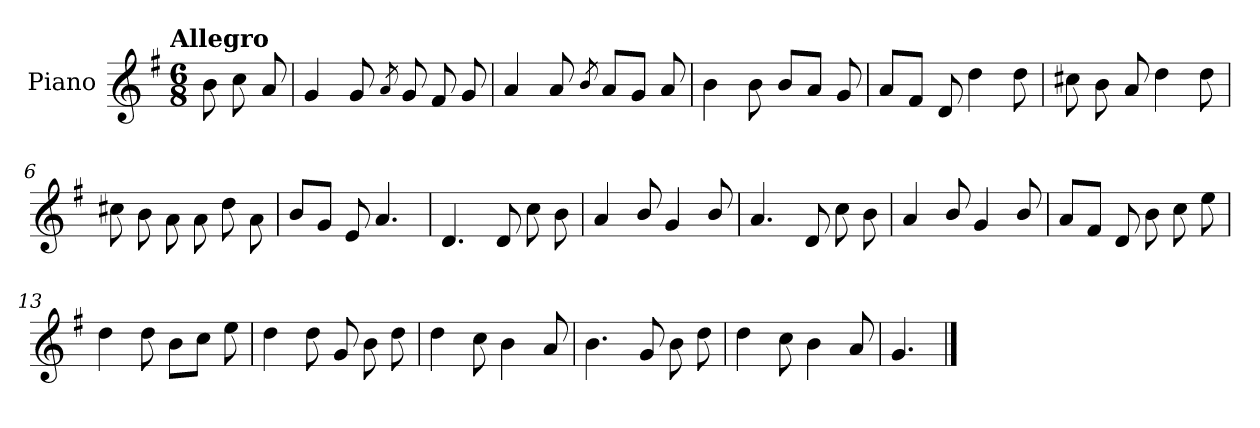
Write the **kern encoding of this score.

**kern
*part1
*staff1
*I"Piano
*I'Pno.
*clefG2
*k[f#]
!!LO:TX:omd:t=Allegro
*M6/8
*MM144
=
8b\
8cc\
8a/
=1
4g/
8g/
8qa/
8g/
8f#/
8g/
=2
4a/
8a/
8qb/
8a/L
8g/J
8a/
=3
4b\
8b\
8b/L
8a/J
8g/
!!LO:LB:g=z
=4
8a/L
8f#/J
8d/
4dd\
8dd\
=5
8cc#X\
8b\
8a/
4dd\
8dd\
=6
8cc#X\
8b\
8a\
8a\
8dd\
8a\
=7
8b/L
8g/J
8e/
4.a/
=8
4.d/
8d/
8cc\
8b\
!!LO:LB:g=z
=9
4a/
8b/
4g/
8b/
=10
4.a/
8d/
8cc\
8b\
=11
4a/
8b/
4g/
8b/
=12
8a/L
8f#/J
8d/
8b\
8cc\
8ee\
=13
4dd\
8dd\
8b\L
8cc\J
8ee\
!!LO:LB:g=z
=14
4dd\
8dd\
8g/
8b\
8dd\
=15
4dd\
8cc\
4b\
8a/
=16
4.b\
8g/
8b\
8dd\
=17
4dd\
8cc\
4b\
8a/
=18
4.g/
==
*-
